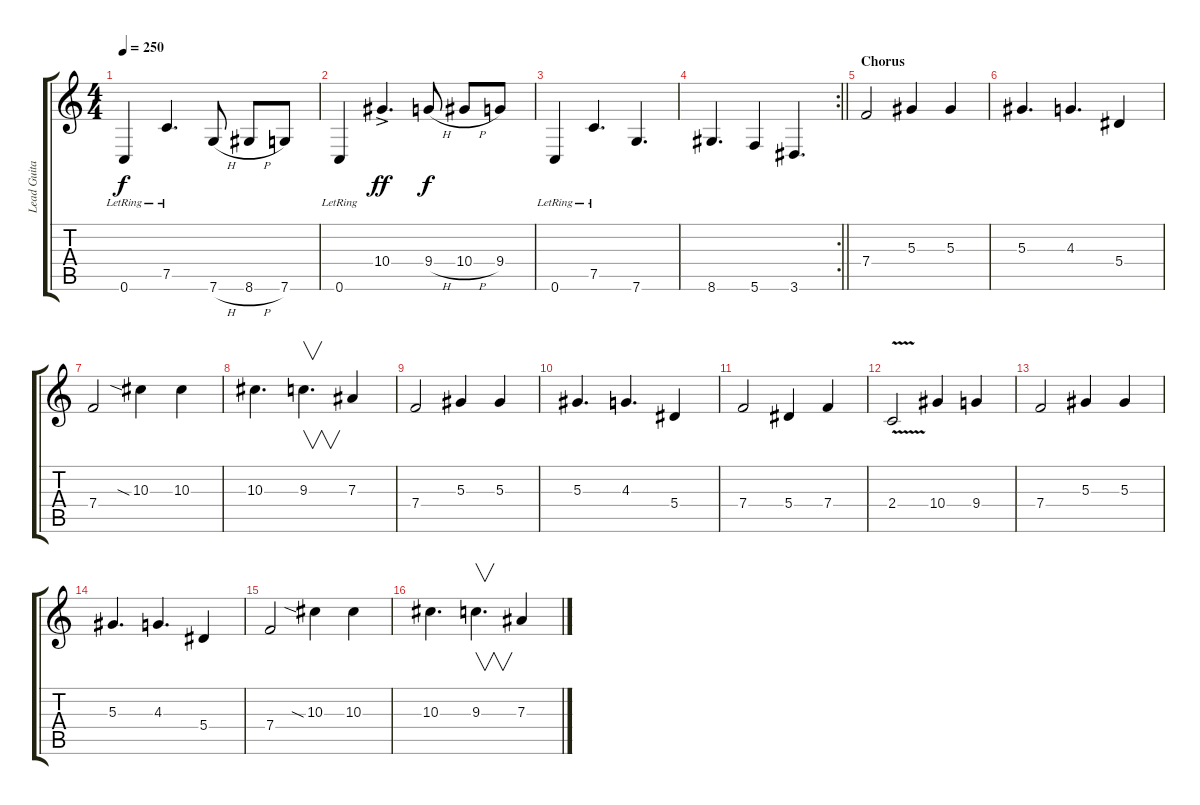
\track ("Lead Guitar" "Lead Guita") {instrument distortionguitar}
\staff {score tabs}
\tuning (C4 G3 Eb3 Bb2 F2 C2) {hide}
\ts (4 4)
\tempo 250
\clef g2
\ks c
0.6{lr}.4{dy f} 7.5{lr}.4{d} 7.6{h}.8 8.6{h}.8 7.6.8 |
0.6{lr}.4 10.4{ac}.4{d dy ff} 9.4{h}.8{dy f} 10.4{h}.8 9.4.8 |
0.6{lr}.4 7.5{lr}.4{d} 7.6.4{d} |
\rc 2
\barLineRight lightlight
8.6.4{d} 5.6.4 3.6.4{d} |
\section ("" "Chorus")
7.4.2 5.3.4 5.3.4 |
5.3.4{d} 4.3.4{d} 5.4.4 |
7.4.2 10.3{sia}.4 10.3.4 |
10.3.4{d} 9.3.4{v d} 7.3.4 |
7.4.2 5.3.4 5.3.4 |
5.3.4{d} 4.3.4{d} 5.4.4 |
7.4.2 5.4.4 7.4.4 |
2.4{v}.2 10.4.4 9.4.4 |
7.4.2 5.3.4 5.3.4 |
5.3.4{d} 4.3.4{d} 5.4.4 |
7.4.2 10.3{sia}.4 10.3.4 |
10.3.4{d} 9.3.4{v d} 7.3.4
